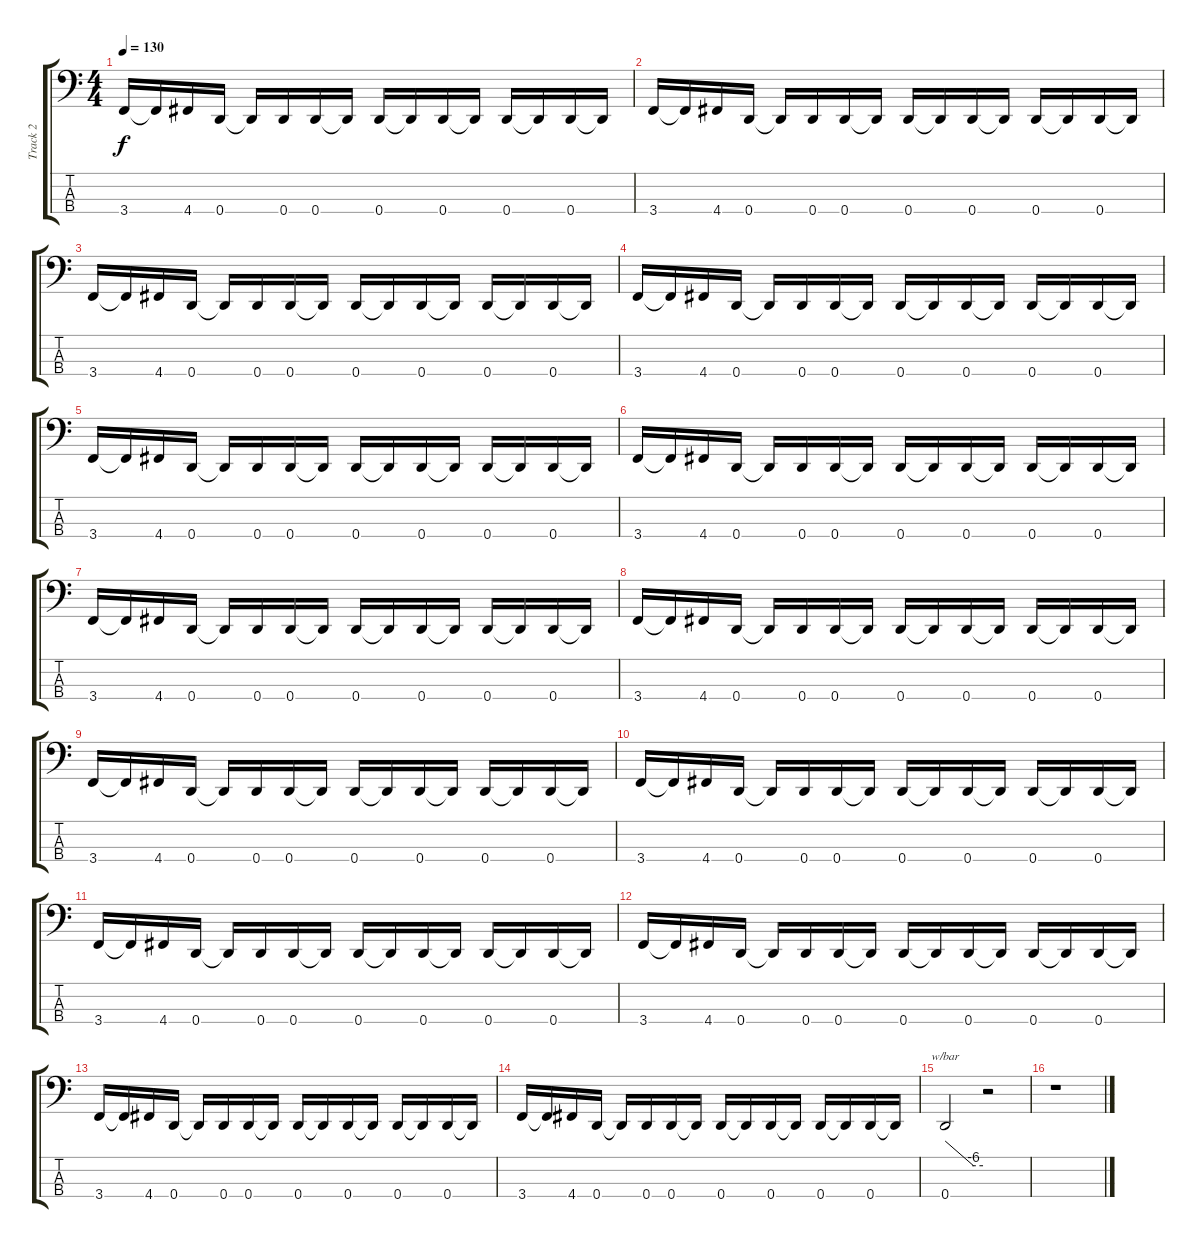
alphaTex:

\track ("Track 2" "Track 2") {instrument electricbasspick}
\staff {score tabs}
\tuning (G2 D2 A1 D1) {hide}
\ts (4 4)
\tempo 130
\clef f4
\ks c
3.4.16{dy f} 3.4{t}.16 4.4.16 0.4.16 0.4{t}.16 0.4.16 0.4.16 0.4{t}.16 0.4.16 0.4{t}.16 0.4.16 0.4{t}.16 0.4.16 0.4{t}.16 0.4.16 0.4{t}.16 |
3.4.16 3.4{t}.16 4.4.16 0.4.16 0.4{t}.16 0.4.16 0.4.16 0.4{t}.16 0.4.16 0.4{t}.16 0.4.16 0.4{t}.16 0.4.16 0.4{t}.16 0.4.16 0.4{t}.16 |
3.4.16 3.4{t}.16 4.4.16 0.4.16 0.4{t}.16 0.4.16 0.4.16 0.4{t}.16 0.4.16 0.4{t}.16 0.4.16 0.4{t}.16 0.4.16 0.4{t}.16 0.4.16 0.4{t}.16 |
3.4.16 3.4{t}.16 4.4.16 0.4.16 0.4{t}.16 0.4.16 0.4.16 0.4{t}.16 0.4.16 0.4{t}.16 0.4.16 0.4{t}.16 0.4.16 0.4{t}.16 0.4.16 0.4{t}.16 |
3.4.16 3.4{t}.16 4.4.16 0.4.16 0.4{t}.16 0.4.16 0.4.16 0.4{t}.16 0.4.16 0.4{t}.16 0.4.16 0.4{t}.16 0.4.16 0.4{t}.16 0.4.16 0.4{t}.16 |
3.4.16 3.4{t}.16 4.4.16 0.4.16 0.4{t}.16 0.4.16 0.4.16 0.4{t}.16 0.4.16 0.4{t}.16 0.4.16 0.4{t}.16 0.4.16 0.4{t}.16 0.4.16 0.4{t}.16 |
3.4.16 3.4{t}.16 4.4.16 0.4.16 0.4{t}.16 0.4.16 0.4.16 0.4{t}.16 0.4.16 0.4{t}.16 0.4.16 0.4{t}.16 0.4.16 0.4{t}.16 0.4.16 0.4{t}.16 |
3.4.16 3.4{t}.16 4.4.16 0.4.16 0.4{t}.16 0.4.16 0.4.16 0.4{t}.16 0.4.16 0.4{t}.16 0.4.16 0.4{t}.16 0.4.16 0.4{t}.16 0.4.16 0.4{t}.16 |
3.4.16 3.4{t}.16 4.4.16 0.4.16 0.4{t}.16 0.4.16 0.4.16 0.4{t}.16 0.4.16 0.4{t}.16 0.4.16 0.4{t}.16 0.4.16 0.4{t}.16 0.4.16 0.4{t}.16 |
3.4.16 3.4{t}.16 4.4.16 0.4.16 0.4{t}.16 0.4.16 0.4.16 0.4{t}.16 0.4.16 0.4{t}.16 0.4.16 0.4{t}.16 0.4.16 0.4{t}.16 0.4.16 0.4{t}.16 |
3.4.16 3.4{t}.16 4.4.16 0.4.16 0.4{t}.16 0.4.16 0.4.16 0.4{t}.16 0.4.16 0.4{t}.16 0.4.16 0.4{t}.16 0.4.16 0.4{t}.16 0.4.16 0.4{t}.16 |
3.4.16 3.4{t}.16 4.4.16 0.4.16 0.4{t}.16 0.4.16 0.4.16 0.4{t}.16 0.4.16 0.4{t}.16 0.4.16 0.4{t}.16 0.4.16 0.4{t}.16 0.4.16 0.4{t}.16 |
3.4.16 3.4{t}.16 4.4.16 0.4.16 0.4{t}.16 0.4.16 0.4.16 0.4{t}.16 0.4.16 0.4{t}.16 0.4.16 0.4{t}.16 0.4.16 0.4{t}.16 0.4.16 0.4{t}.16 |
3.4.16 3.4{t}.16 4.4.16 0.4.16 0.4{t}.16 0.4.16 0.4.16 0.4{t}.16 0.4.16 0.4{t}.16 0.4.16 0.4{t}.16 0.4.16 0.4{t}.16 0.4.16 0.4{t}.16 |
0.4.2{tbe (custom default 0 0 45 -24 60 -24)} r.2 |
r.1
